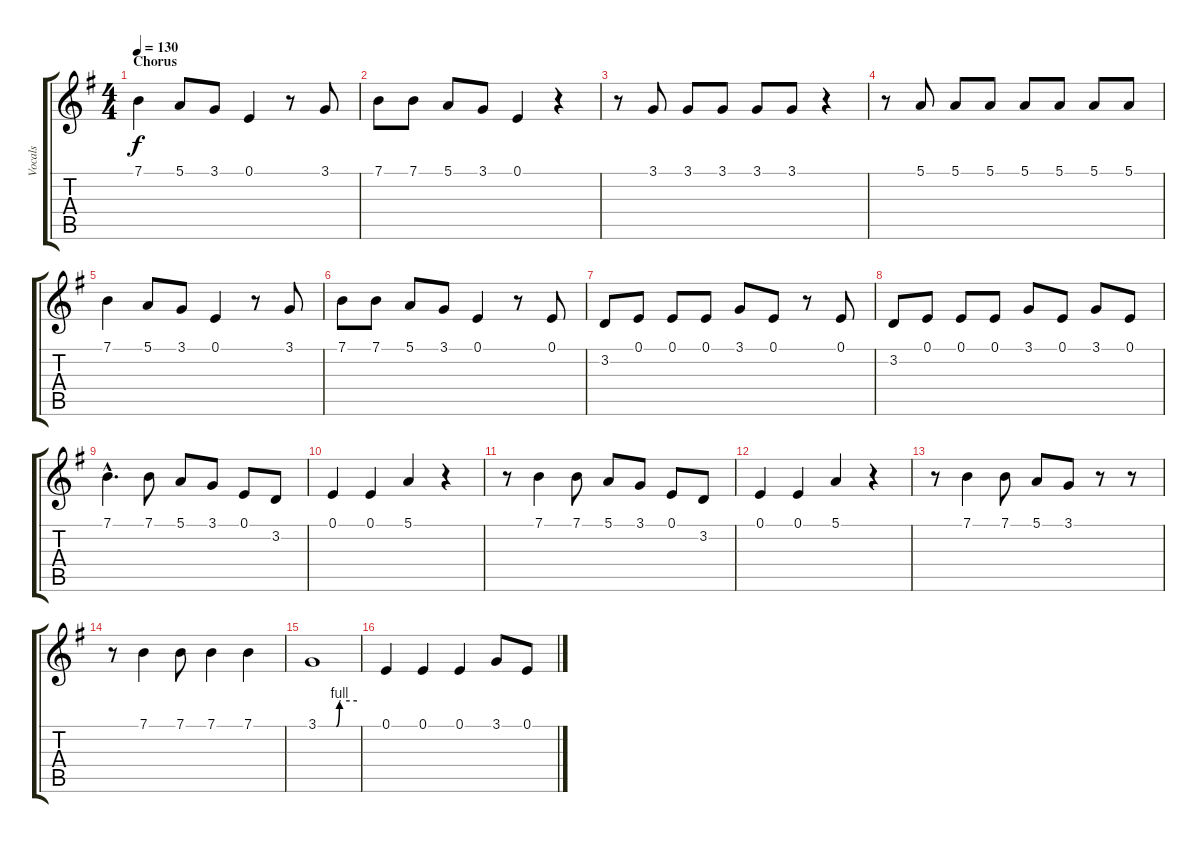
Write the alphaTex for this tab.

\track ("Vocals" "Vocals") {instrument altosax}
\staff {score tabs}
\tuning (E4 B3 G3 D3 A2 E2) {hide}
\ts (4 4)
\section ("" "Chorus")
\tempo 130
\clef g2
\ks g
7.1.4{dy f} 5.1.8 3.1.8 0.1.4 r.8 3.1.8 |
7.1.8 7.1.8 5.1.8 3.1.8 0.1.4 r.4 |
r.8 3.1.8 3.1.8 3.1.8 3.1.8 3.1.8 r.4 |
r.8 5.1.8 5.1.8 5.1.8 5.1.8 5.1.8 5.1.8 5.1.8 |
7.1.4 5.1.8 3.1.8 0.1.4 r.8 3.1.8 |
7.1.8 7.1.8 5.1.8 3.1.8 0.1.4 r.8 0.1.8 |
3.2.8 0.1.8 0.1.8 0.1.8 3.1.8 0.1.8 r.8 0.1.8 |
3.2.8 0.1.8 0.1.8 0.1.8 3.1.8 0.1.8 3.1.8 0.1.8 |
7.1{hac}.4{d} 7.1.8 5.1.8 3.1.8 0.1.8 3.2.8 |
0.1.4 0.1.4 5.1.4 r.4 |
r.8 7.1.4 7.1.8 5.1.8 3.1.8 0.1.8 3.2.8 |
0.1.4 0.1.4 5.1.4 r.4 |
r.8 7.1.4 7.1.8 5.1.8 3.1.8 r.8 r.8 |
r.8 7.1.4 7.1.8 7.1.4 7.1.4 |
3.1{be (custom 0 0 24 0 28 0 33 4 35 4 60 4)}.1 |
0.1.4 0.1.4 0.1.4 3.1.8 0.1.8
